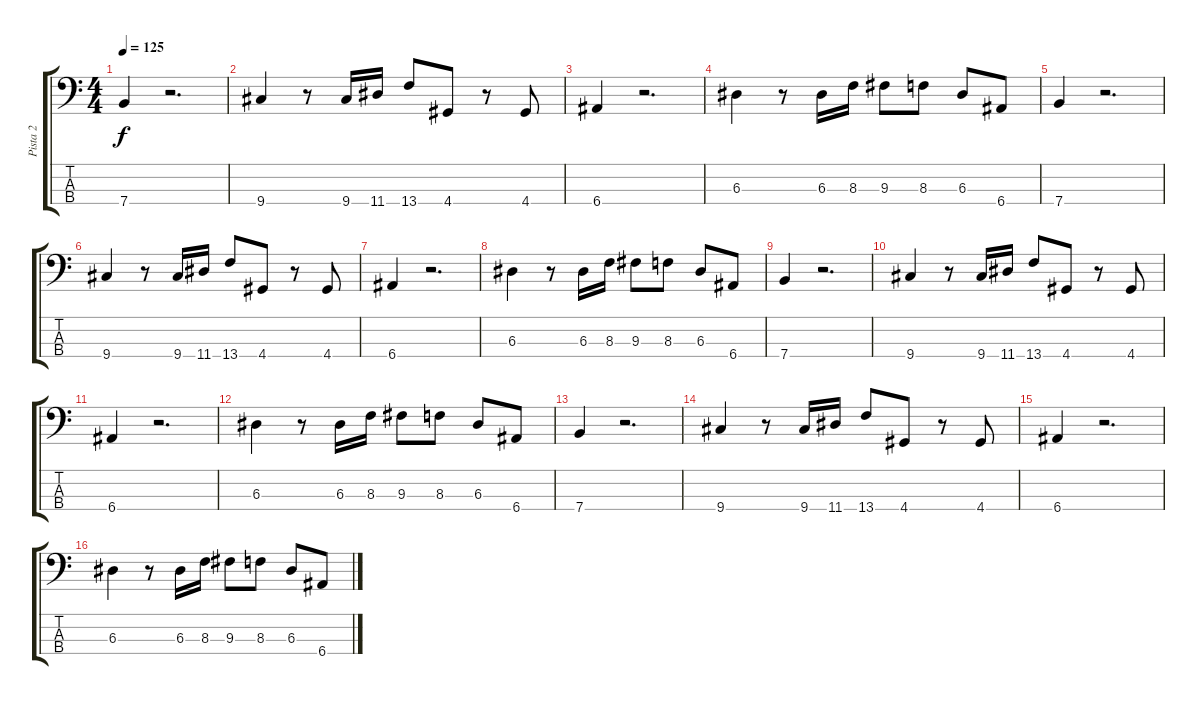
\track ("Pista 2" "Pista 2") {instrument contrabass}
\staff {score tabs}
\tuning (G2 D2 A1 E1) {hide}
\ts (4 4)
\tempo 125
\clef f4
\ks c
7.4.4{dy f} r.2{d} |
9.4.4 r.8 9.4.16 11.4.16 13.4.8 4.4.8 r.8 4.4.8 |
6.4.4 r.2{d} |
6.3.4 r.8 6.3.16 8.3.16 9.3.8 8.3.8 6.3.8 6.4.8 |
7.4.4 r.2{d} |
9.4.4 r.8 9.4.16 11.4.16 13.4.8 4.4.8 r.8 4.4.8 |
6.4.4 r.2{d} |
6.3.4 r.8 6.3.16 8.3.16 9.3.8 8.3.8 6.3.8 6.4.8 |
7.4.4 r.2{d} |
9.4.4 r.8 9.4.16 11.4.16 13.4.8 4.4.8 r.8 4.4.8 |
6.4.4 r.2{d} |
6.3.4 r.8 6.3.16 8.3.16 9.3.8 8.3.8 6.3.8 6.4.8 |
7.4.4 r.2{d} |
9.4.4 r.8 9.4.16 11.4.16 13.4.8 4.4.8 r.8 4.4.8 |
6.4.4 r.2{d} |
6.3.4 r.8 6.3.16 8.3.16 9.3.8 8.3.8 6.3.8 6.4.8
